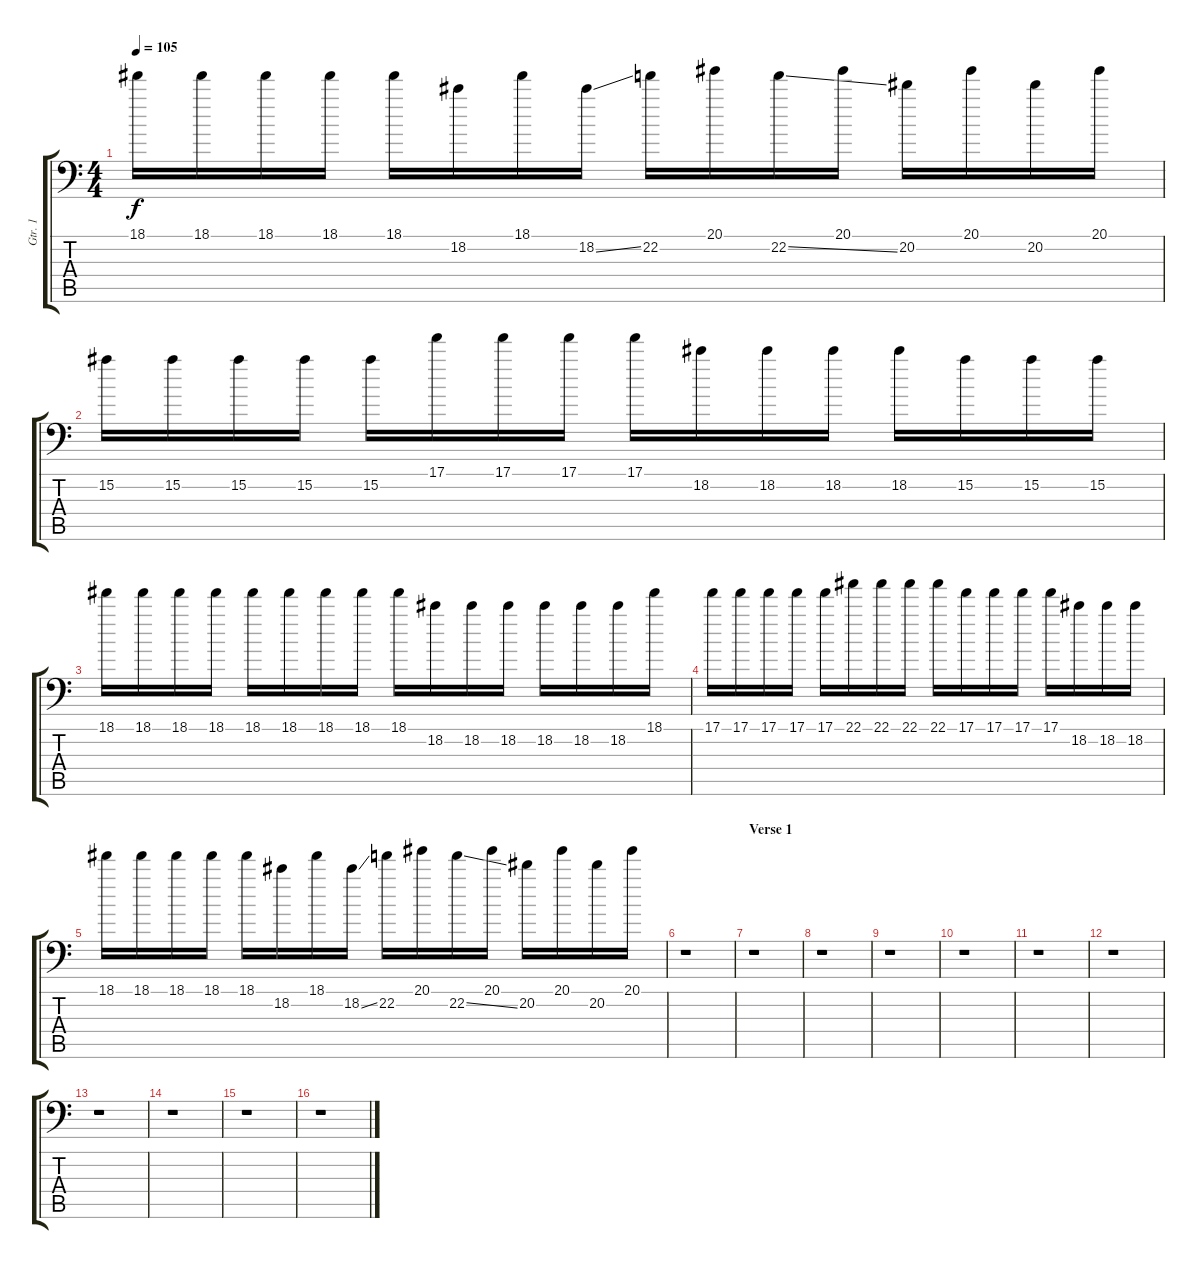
\track ("Gtr. 1" "Gtr. 1") {instrument overdrivenguitar}
\staff {score tabs}
\tuning (C4 G3 Eb3 Bb2 F2 Bb1) {hide}
\ts (4 4)
\tempo 105
\clef f4
\ks c
18.1.16{dy f} 18.1.16 18.1.16 18.1.16 18.1.16 18.2.16 18.1.16 18.2{ss}.16 22.2.16 20.1.16 22.2{ss}.16 20.1.16 20.2.16 20.1.16 20.2.16 20.1.16 |
15.2.16 15.2.16 15.2.16 15.2.16 15.2.16 17.1.16 17.1.16 17.1.16 17.1.16 18.2.16 18.2.16 18.2.16 18.2.16 15.2.16 15.2.16 15.2.16 |
18.1.16 18.1.16 18.1.16 18.1.16 18.1.16 18.1.16 18.1.16 18.1.16 18.1.16 18.2.16 18.2.16 18.2.16 18.2.16 18.2.16 18.2.16 18.1.16 |
17.1.16 17.1.16 17.1.16 17.1.16 17.1.16 22.1.16 22.1.16 22.1.16 22.1.16 17.1.16 17.1.16 17.1.16 17.1.16 18.2.16 18.2.16 18.2.16 |
18.1.16 18.1.16 18.1.16 18.1.16 18.1.16 18.2.16 18.1.16 18.2{ss}.16 22.2.16 20.1.16 22.2{ss}.16 20.1.16 20.2.16 20.1.16 20.2.16 20.1.16 |
r.1 |
\section ("" "Verse 1")
r.1 |
r.1 |
r.1 |
r.1 |
r.1 |
r.1 |
r.1 |
r.1 |
r.1 |
r.1
